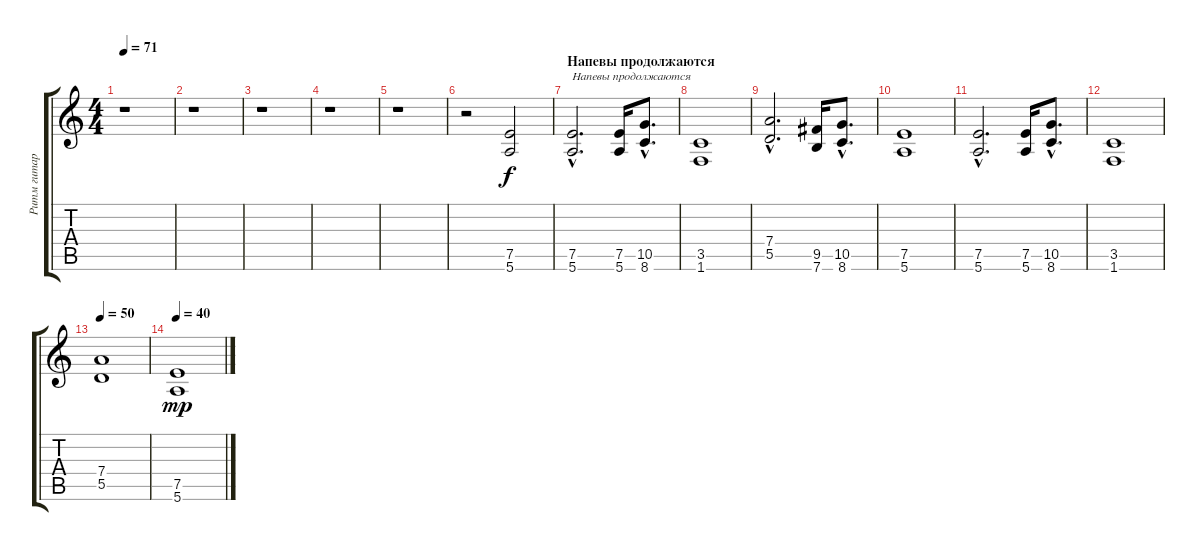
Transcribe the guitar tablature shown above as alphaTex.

\track ("Ритм гитара (dist)" "Ритм гитар") {instrument distortionguitar}
\staff {score tabs}
\tuning (E4 B3 G3 D3 A2 E2) {hide}
\ts (4 4)
\tempo 71
\clef g2
\ks c
r.1{dy f} |
r.1 |
r.1 |
r.1 |
r.1 |
r.2 (7.5 5.6).2 |
\section ("" "Напевы продолжаются")
(7.5{hac} 5.6{hac}).2{d txt "Напевы продолжаются"} (7.5 5.6).16 (10.5{hac} 8.6{hac}).8{d} |
(3.5 1.6).1 |
(7.4{hac} 5.5{hac}).2{d} (9.5 7.6).16 (10.5{hac} 8.6{hac}).8{d} |
(7.5 5.6).1 |
(7.5{hac} 5.6{hac}).2{d} (7.5 5.6).16 (10.5{hac} 8.6{hac}).8{d} |
(3.5 1.6).1 |
\tempo 50
(7.4 5.5).1 |
\tempo 40
(7.5 5.6).1{dy mp}
